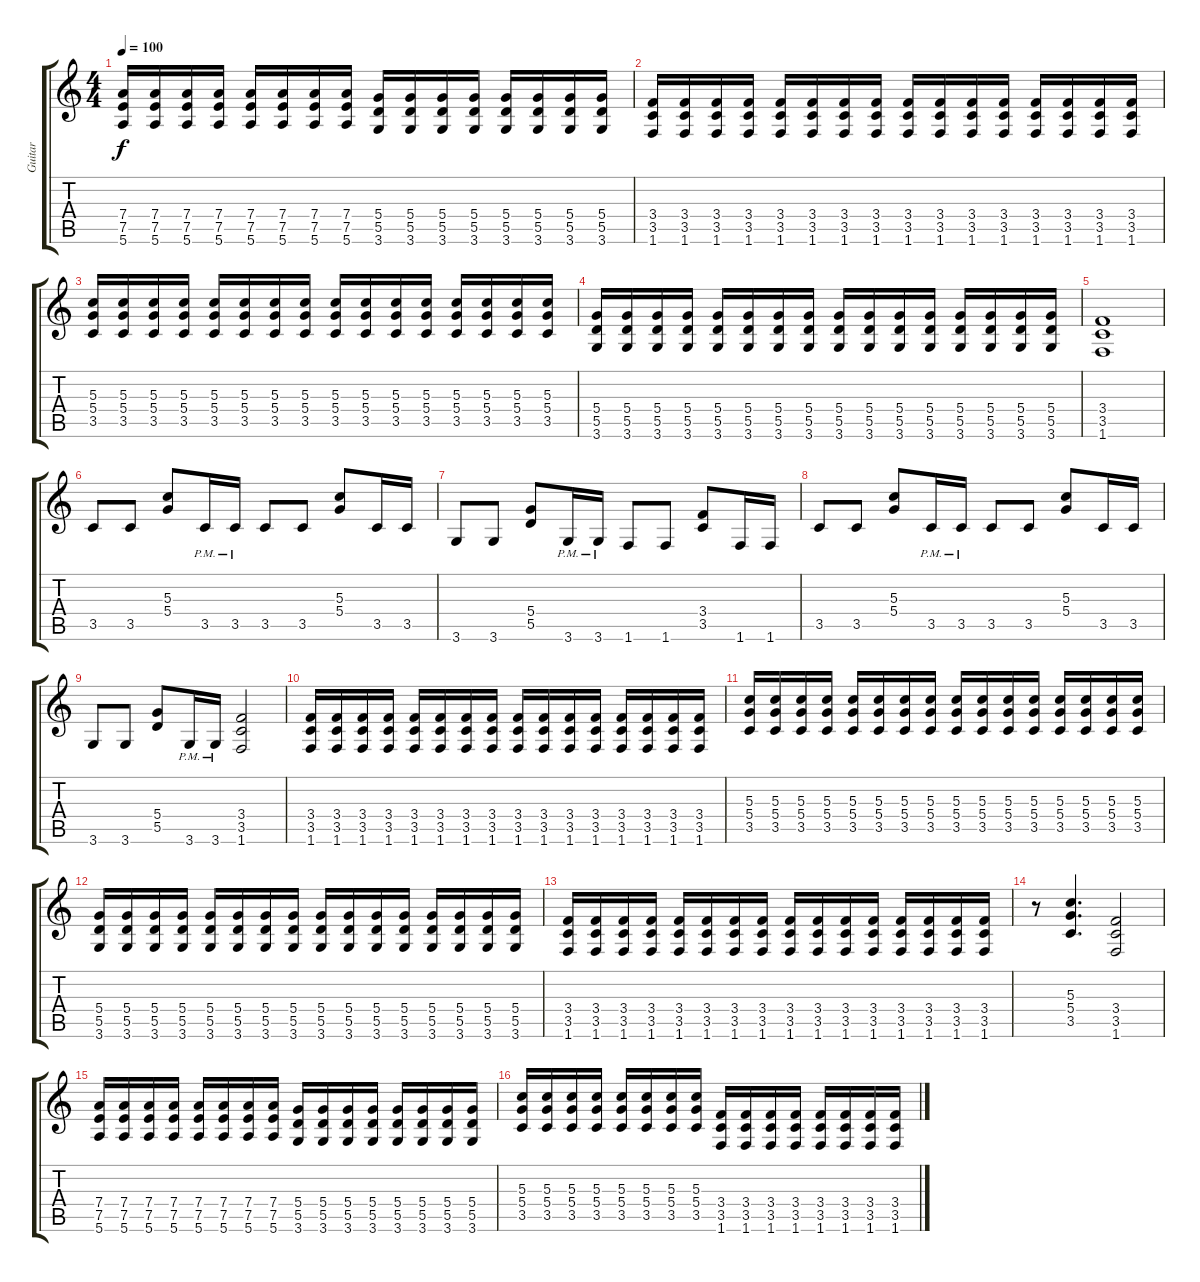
\track ("Guitar" "Guitar") {instrument distortionguitar}
\staff {score tabs}
\tuning (E4 B3 G3 D3 A2 E2) {hide}
\ts (4 4)
\tempo 100
\clef g2
\ks c
(7.4 7.5 5.6).16{dy f} (7.4 7.5 5.6).16 (7.4 7.5 5.6).16 (7.4 7.5 5.6).16 (7.4 7.5 5.6).16 (7.4 7.5 5.6).16 (7.4 7.5 5.6).16 (7.4 7.5 5.6).16 (5.4 5.5 3.6).16 (5.4 5.5 3.6).16 (5.4 5.5 3.6).16 (5.4 5.5 3.6).16 (5.4 5.5 3.6).16 (5.4 5.5 3.6).16 (5.4 5.5 3.6).16 (5.4 5.5 3.6).16 |
(3.4 3.5 1.6).16 (3.4 3.5 1.6).16 (3.4 3.5 1.6).16 (3.4 3.5 1.6).16 (3.4 3.5 1.6).16 (3.4 3.5 1.6).16 (3.4 3.5 1.6).16 (3.4 3.5 1.6).16 (3.4 3.5 1.6).16 (3.4 3.5 1.6).16 (3.4 3.5 1.6).16 (3.4 3.5 1.6).16 (3.4 3.5 1.6).16 (3.4 3.5 1.6).16 (3.4 3.5 1.6).16 (3.4 3.5 1.6).16 |
(5.3 5.4 3.5).16 (5.3 5.4 3.5).16 (5.3 5.4 3.5).16 (5.3 5.4 3.5).16 (5.3 5.4 3.5).16 (5.3 5.4 3.5).16 (5.3 5.4 3.5).16 (5.3 5.4 3.5).16 (5.3 5.4 3.5).16 (5.3 5.4 3.5).16 (5.3 5.4 3.5).16 (5.3 5.4 3.5).16 (5.3 5.4 3.5).16 (5.3 5.4 3.5).16 (5.3 5.4 3.5).16 (5.3 5.4 3.5).16 |
(5.4 5.5 3.6).16 (5.4 5.5 3.6).16 (5.4 5.5 3.6).16 (5.4 5.5 3.6).16 (5.4 5.5 3.6).16 (5.4 5.5 3.6).16 (5.4 5.5 3.6).16 (5.4 5.5 3.6).16 (5.4 5.5 3.6).16 (5.4 5.5 3.6).16 (5.4 5.5 3.6).16 (5.4 5.5 3.6).16 (5.4 5.5 3.6).16 (5.4 5.5 3.6).16 (5.4 5.5 3.6).16 (5.4 5.5 3.6).16 |
(3.4 3.5 1.6).1 |
3.5.8{instrument acousticguitarsteel} 3.5.8 (5.3 5.4).8 3.5{pm}.16 3.5{pm}.16 3.5.8 3.5.8 (5.3 5.4).8 3.5.16 3.5.16 |
3.6.8 3.6.8 (5.4 5.5).8 3.6{pm}.16 3.6{pm}.16 1.6.8 1.6.8 (3.4 3.5).8 1.6.16 1.6.16 |
3.5.8{instrument acousticguitarsteel} 3.5.8 (5.3 5.4).8 3.5{pm}.16 3.5{pm}.16 3.5.8 3.5.8 (5.3 5.4).8 3.5.16 3.5.16 |
3.6.8 3.6.8 (5.4 5.5).8 3.6{pm}.16 3.6{pm}.16 (3.4 3.5 1.6).2{instrument distortionguitar} |
(3.4 3.5 1.6).16 (3.4 3.5 1.6).16 (3.4 3.5 1.6).16 (3.4 3.5 1.6).16 (3.4 3.5 1.6).16 (3.4 3.5 1.6).16 (3.4 3.5 1.6).16 (3.4 3.5 1.6).16 (3.4 3.5 1.6).16 (3.4 3.5 1.6).16 (3.4 3.5 1.6).16 (3.4 3.5 1.6).16 (3.4 3.5 1.6).16 (3.4 3.5 1.6).16 (3.4 3.5 1.6).16 (3.4 3.5 1.6).16 |
(5.3 5.4 3.5).16 (5.3 5.4 3.5).16 (5.3 5.4 3.5).16 (5.3 5.4 3.5).16 (5.3 5.4 3.5).16 (5.3 5.4 3.5).16 (5.3 5.4 3.5).16 (5.3 5.4 3.5).16 (5.3 5.4 3.5).16 (5.3 5.4 3.5).16 (5.3 5.4 3.5).16 (5.3 5.4 3.5).16 (5.3 5.4 3.5).16 (5.3 5.4 3.5).16 (5.3 5.4 3.5).16 (5.3 5.4 3.5).16 |
(5.4 5.5 3.6).16 (5.4 5.5 3.6).16 (5.4 5.5 3.6).16 (5.4 5.5 3.6).16 (5.4 5.5 3.6).16 (5.4 5.5 3.6).16 (5.4 5.5 3.6).16 (5.4 5.5 3.6).16 (5.4 5.5 3.6).16 (5.4 5.5 3.6).16 (5.4 5.5 3.6).16 (5.4 5.5 3.6).16 (5.4 5.5 3.6).16 (5.4 5.5 3.6).16 (5.4 5.5 3.6).16 (5.4 5.5 3.6).16 |
(3.4 3.5 1.6).16 (3.4 3.5 1.6).16 (3.4 3.5 1.6).16 (3.4 3.5 1.6).16 (3.4 3.5 1.6).16 (3.4 3.5 1.6).16 (3.4 3.5 1.6).16 (3.4 3.5 1.6).16 (3.4 3.5 1.6).16 (3.4 3.5 1.6).16 (3.4 3.5 1.6).16 (3.4 3.5 1.6).16 (3.4 3.5 1.6).16 (3.4 3.5 1.6).16 (3.4 3.5 1.6).16 (3.4 3.5 1.6).16 |
r.8 (5.3 5.4 3.5).4{d} (3.4 3.5 1.6).2 |
(7.4 7.5 5.6).16 (7.4 7.5 5.6).16 (7.4 7.5 5.6).16 (7.4 7.5 5.6).16 (7.4 7.5 5.6).16 (7.4 7.5 5.6).16 (7.4 7.5 5.6).16 (7.4 7.5 5.6).16 (5.4 5.5 3.6).16 (5.4 5.5 3.6).16 (5.4 5.5 3.6).16 (5.4 5.5 3.6).16 (5.4 5.5 3.6).16 (5.4 5.5 3.6).16 (5.4 5.5 3.6).16 (5.4 5.5 3.6).16 |
(5.3 5.4 3.5).16 (5.3 5.4 3.5).16 (5.3 5.4 3.5).16 (5.3 5.4 3.5).16 (5.3 5.4 3.5).16 (5.3 5.4 3.5).16 (5.3 5.4 3.5).16 (5.3 5.4 3.5).16 (3.4 3.5 1.6).16 (3.4 3.5 1.6).16 (3.4 3.5 1.6).16 (3.4 3.5 1.6).16 (3.4 3.5 1.6).16 (3.4 3.5 1.6).16 (3.4 3.5 1.6).16 (3.4 3.5 1.6).16
